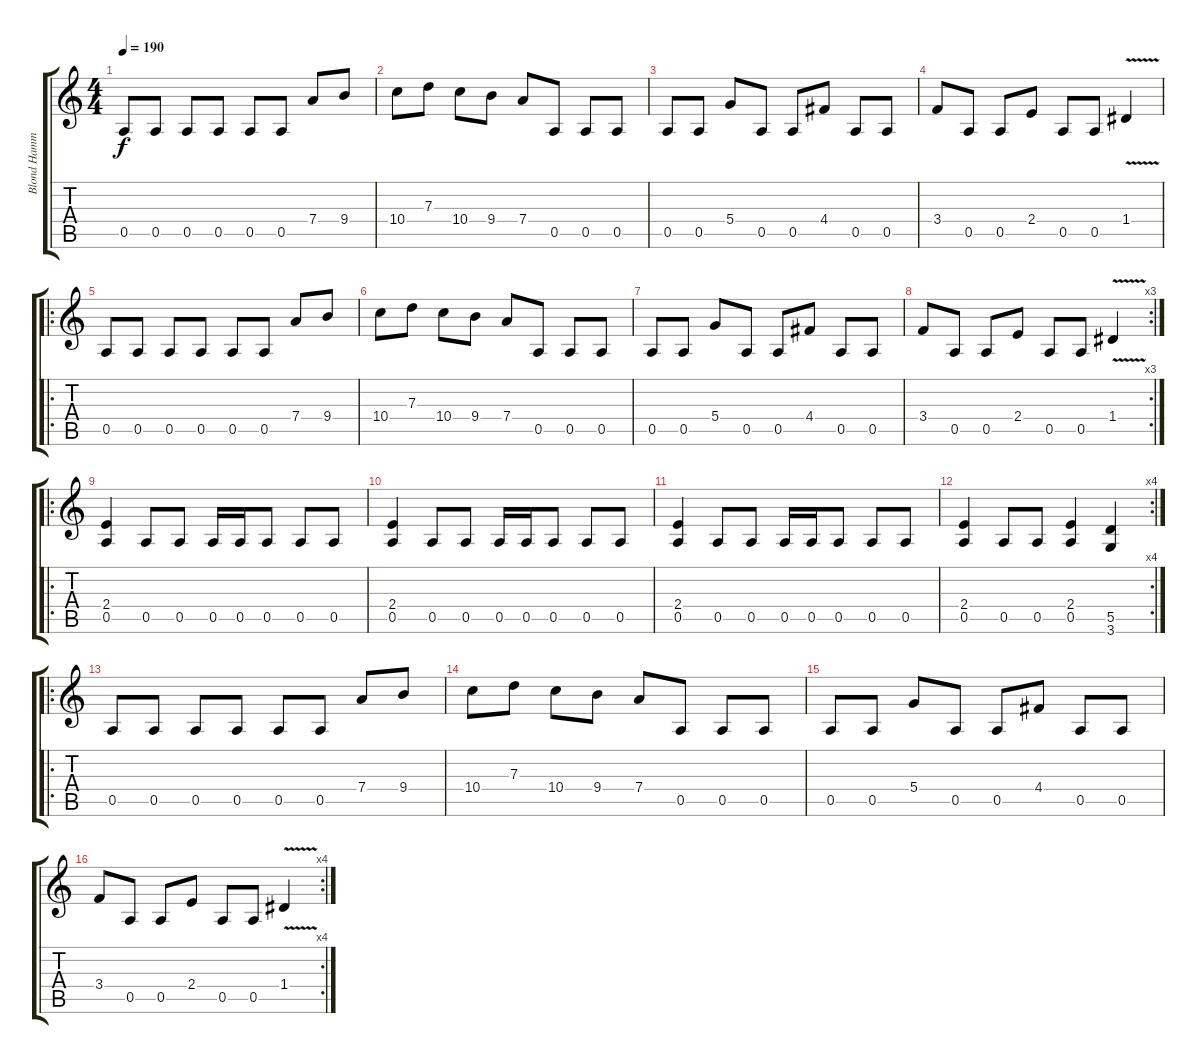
\track ("Blond Hammet" "Blond Hamm") {instrument distortionguitar}
\staff {score tabs}
\tuning (E4 B3 G3 D3 A2 E2) {hide}
\ts (4 4)
\tempo 190
\clef g2
\ks c
0.5.8{dy f volume 3 instrument distortionguitar} 0.5.8{volume 13} 0.5.8 0.5.8 0.5.8 0.5.8 7.4.8 9.4.8 |
10.4.8 7.3.8 10.4.8 9.4.8 7.4.8 0.5.8 0.5.8 0.5.8 |
0.5.8 0.5.8 5.4.8 0.5.8 0.5.8 4.4.8 0.5.8 0.5.8 |
3.4.8 0.5.8 0.5.8 2.4.8 0.5.8 0.5.8 1.4{v}.4 |
\ro
0.5.8 0.5.8 0.5.8 0.5.8 0.5.8 0.5.8 7.4.8 9.4.8 |
10.4.8 7.3.8 10.4.8 9.4.8 7.4.8 0.5.8 0.5.8 0.5.8 |
0.5.8 0.5.8 5.4.8 0.5.8 0.5.8 4.4.8 0.5.8 0.5.8 |
\rc 3
3.4.8 0.5.8 0.5.8 2.4.8 0.5.8 0.5.8 1.4{v}.4 |
\ro
(2.4 0.5).4 0.5.8 0.5.8 0.5.16 0.5.16 0.5.8 0.5.8 0.5.8 |
(2.4 0.5).4 0.5.8 0.5.8 0.5.16 0.5.16 0.5.8 0.5.8 0.5.8 |
(2.4 0.5).4 0.5.8 0.5.8 0.5.16 0.5.16 0.5.8 0.5.8 0.5.8 |
\rc 4
(2.4 0.5).4 0.5.8 0.5.8 (2.4 0.5).4 (5.5 3.6).4 |
\ro
0.5.8 0.5.8 0.5.8 0.5.8 0.5.8 0.5.8 7.4.8 9.4.8 |
10.4.8 7.3.8 10.4.8 9.4.8 7.4.8 0.5.8 0.5.8 0.5.8 |
0.5.8 0.5.8 5.4.8 0.5.8 0.5.8 4.4.8 0.5.8 0.5.8 |
\rc 4
3.4.8 0.5.8 0.5.8 2.4.8 0.5.8 0.5.8 1.4{v}.4
